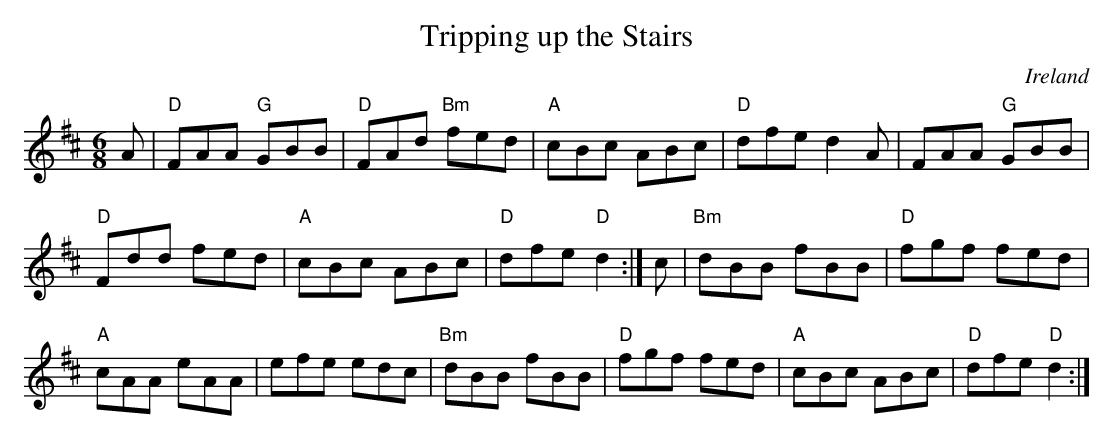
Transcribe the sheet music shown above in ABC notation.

X:1
T:Tripping up the Stairs
O:Ireland
M:6/8
L:1/8
K:D
A | "D" FAA "G" GBB | "D" FAd "Bm"fed | "A" cBc ABc |\
 "D" dfe  d2A |  FAA "G" GBB |
 "D" Fdd fed | "A" cBc ABc | "D" dfe "D" d2  :|\
c | "Bm" dBB    fBB |"D" fgf     fed |
 "A" cAA eAA | efe         edc | "Bm" dBB    fBB |\
 "D"fgf     fed | "A" cBc ABc | "D" dfe "D" d2  :|
